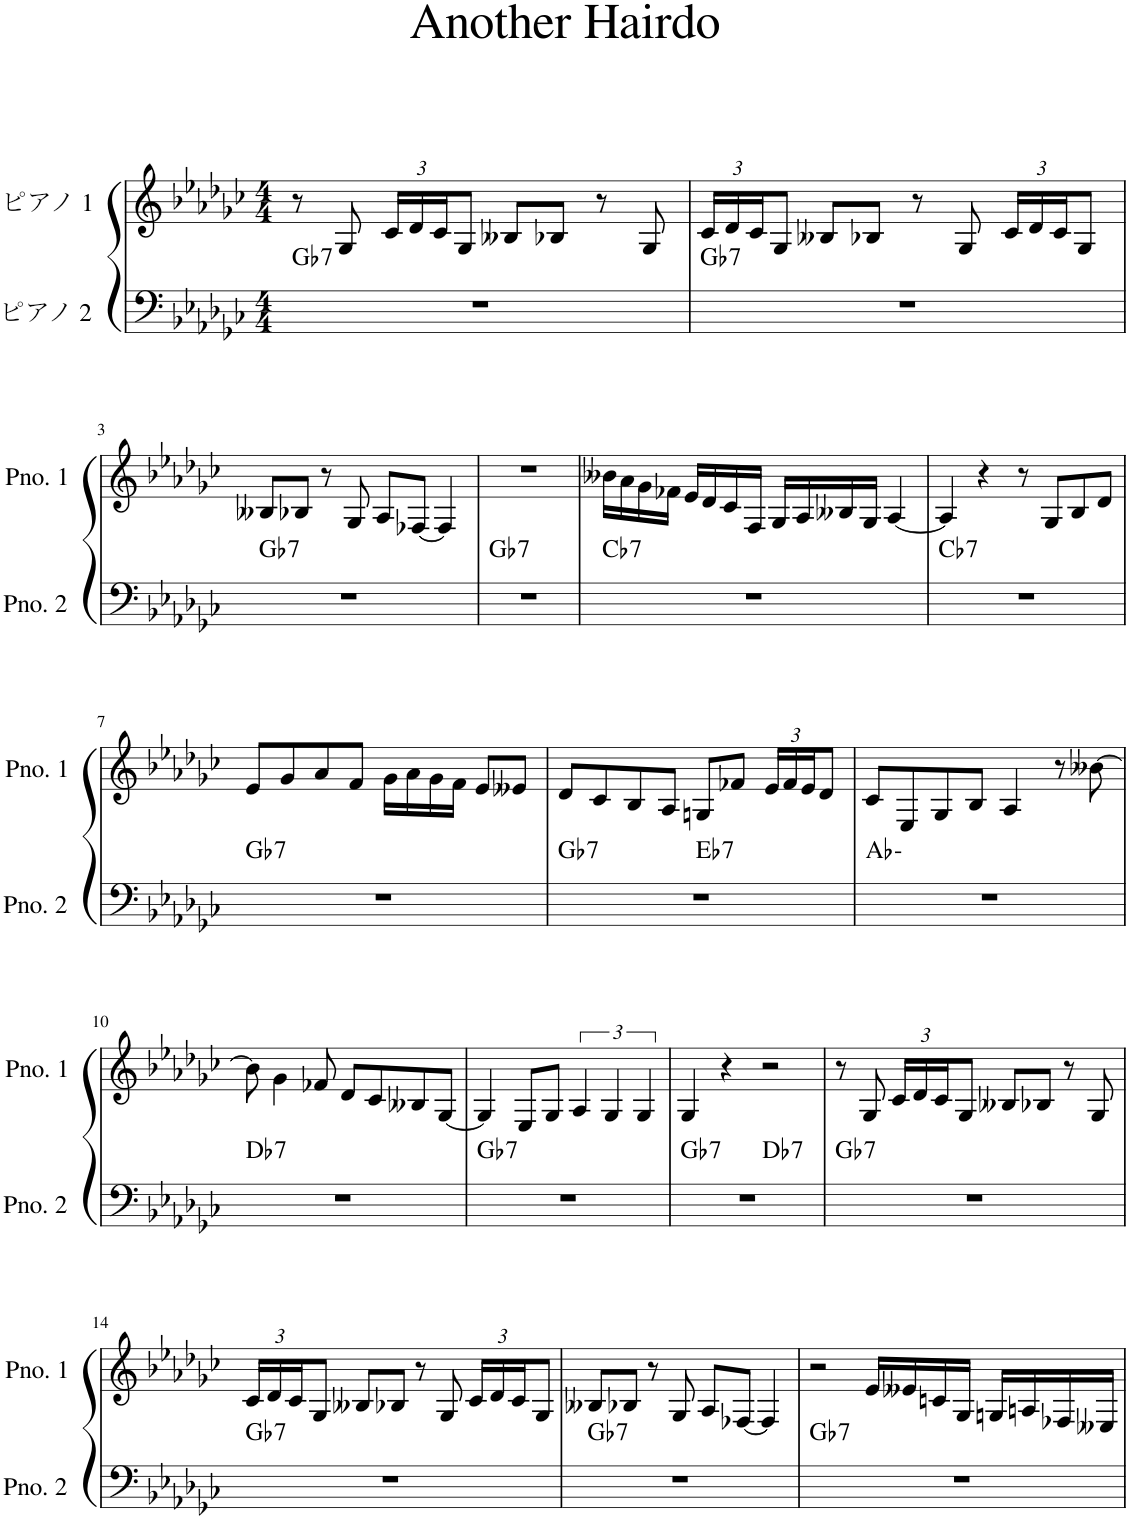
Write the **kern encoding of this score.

**kern	**harte	**kern
*part2	*part2	*part1
*staff2	*	*staff1
*I"ピアノ 2	*	*I"ピアノ 1
*clefF4	*	*clefG2
*k[b-e-a-d-g-c-]	*	*k[b-e-a-d-g-c-]
*M4/4	*	*M4/4
=1	=1	=1
!	!LO:H:kt=7	!
1r	Gb:7	8r
.	.	8G-/
*	*	*Xbrackettup
.	.	24c-/LL
.	.	24d-/
.	.	24c-/J
.	.	8G-/J
.	.	8B--X/L
.	.	8B-X/J
.	.	8r
.	.	8G-/
=2	=2	=2
!	!LO:H:kt=7	!
1r	Gb:7	24c-/LL
.	.	24d-/
.	.	24c-/J
.	.	8G-/J
.	.	8B--X/L
.	.	8B-X/J
.	.	8r
.	.	8G-/
.	.	24c-/LL
.	.	24d-/
.	.	24c-/J
.	.	8G-/J
!!LO:LB:g=z
=3	=3	=3
!	!LO:H:kt=7	!
1r	Gb:7	8B--X/L
.	.	8B-X/J
.	.	8r
.	.	8G-/
.	.	8A-/L
.	.	[8F-X/J
.	.	4F-/]
=4	=4	=4
!	!LO:H:kt=7	!
1r	Gb:7	1r
=5	=5	=5
!	!LO:H:kt=7	!
1r	Cb:7	16b--X\LL
.	.	16a-\
.	.	16g-\
.	.	16f-X\JJ
.	.	16e-/LL
.	.	16d-/
.	.	16c-/
.	.	16F/JJ
.	.	16G-/LL
.	.	16A-/
.	.	16B--X/
.	.	16G-/JJ
.	.	[4A-/
=6	=6	=6
!	!LO:H:kt=7	!
1r	Cb:7	4A-/]
.	.	4r
.	.	8r
.	.	8G-/L
.	.	8B-/
.	.	8d-/J
!!LO:LB:g=z
=7	=7	=7
!	!LO:H:kt=7	!
1r	Gb:7	8e-/L
.	.	8g-/
.	.	8a-/
.	.	8f/J
.	.	16g-\LL
.	.	16a-\
.	.	16g-\
.	.	16f\JJ
.	.	8e-/L
.	.	8e--X/J
=8	=8	=8
!	!LO:H:kt=7	!
*^	*	*
1r	2ryy	Gb:7	8d-/L
.	.	.	8c-/
.	.	.	8B-/
.	.	.	8A-/J
!	!	!LO:H:kt=7	!
.	2ryy	Eb:7	8Gn/L
.	.	.	8f-X/J
.	.	.	24e-/LL
.	.	.	24f-/
.	.	.	24e-/J
.	.	.	8d-/J
*v	*v	*	*
=9	=9	=9
1r	Ab:min	8c-/L
.	.	8E-/
.	.	8G-/
.	.	8B-/J
.	.	4A-/
.	.	8r
.	.	[8b--X\
!!LO:LB:g=z
=10	=10	=10
!	!LO:H:kt=7	!
1r	Db:7	8b--\]
.	.	4g-\
.	.	8f-X/
.	.	8d-/L
.	.	8c-/
.	.	8B--X/
.	.	[8G-/J
=11	=11	=11
!	!LO:H:kt=7	!
1r	Gb:7	4G-/]
.	.	8E-/L
.	.	8G-/J
*	*	*brackettup
.	.	6A-/
.	.	6G-/
.	.	6G-/
=12	=12	=12
!	!LO:H:kt=7	!
*^	*	*
1r	2ryy	Gb:7	4G-/
.	.	.	4r
!	!	!LO:H:kt=7	!
.	2ryy	Db:7	2r
=13	=13	=13	=13
!	!	!LO:H:kt=7	!
*v	*v	*	*
1r	Gb:7	8r
.	.	8G-/
*	*	*Xbrackettup
.	.	24c-/LL
.	.	24d-/
.	.	24c-/J
.	.	8G-/J
.	.	8B--X/L
.	.	8B-X/J
.	.	8r
.	.	8G-/
!!LO:LB:g=z
=14	=14	=14
!	!LO:H:kt=7	!
1r	Gb:7	24c-/LL
.	.	24d-/
.	.	24c-/J
.	.	8G-/J
.	.	8B--X/L
.	.	8B-X/J
.	.	8r
.	.	8G-/
.	.	24c-/LL
.	.	24d-/
.	.	24c-/J
.	.	8G-/J
=15	=15	=15
!	!LO:H:kt=7	!
1r	Gb:7	8B--X/L
.	.	8B-X/J
.	.	8r
.	.	8G-/
.	.	8A-/L
.	.	[8F-X/J
.	.	4F-/]
=16	=16	=16
!	!LO:H:kt=7	!
1r	Gb:7	2r
.	.	16e-/LL
.	.	16e--X/
.	.	16cn/
.	.	16G-/JJ
.	.	16Gn/LL
.	.	16An/
.	.	16F-X/
.	.	16E--X/JJ
=	=	=
*-	*-	*-
